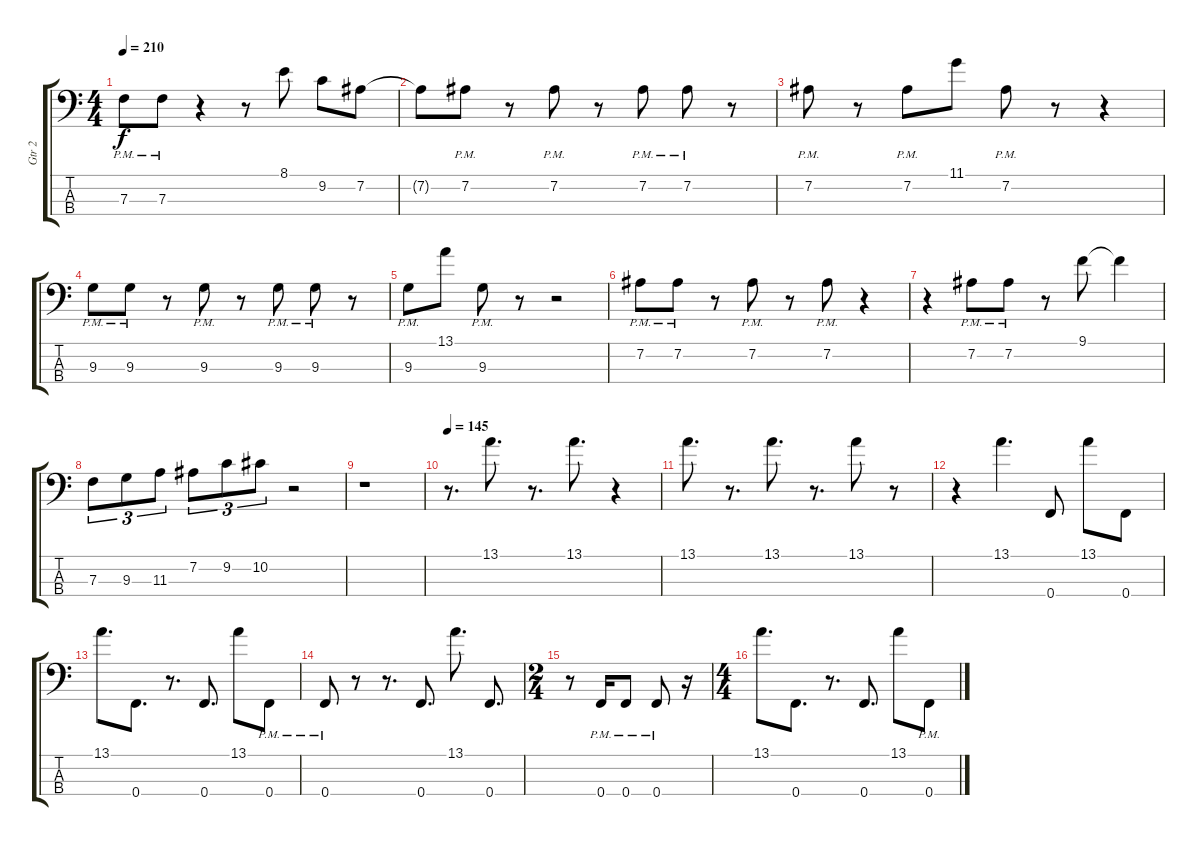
\track ("Gtr 2" "Gtr 2") {instrument overdrivenguitar}
\staff {score tabs}
\tuning (Ab2 Eb2 Bb1 F1) {hide}
\ts (4 4)
\tempo 210
\clef f4
\ks c
7.3{pm}.8{dy f} 7.3{pm}.8 r.4 r.8 8.1.8 9.2.8 7.2.8 |
7.2{t}.8 7.2{pm}.8 r.8 7.2{pm}.8 r.8 7.2{pm}.8 7.2{pm}.8 r.8 |
7.2{pm}.8 r.8 7.2{pm}.8 11.1.8 7.2{pm}.8 r.8 r.4 |
9.3{pm}.8 9.3{pm}.8 r.8 9.3{pm}.8 r.8 9.3{pm}.8 9.3{pm}.8 r.8 |
9.3{pm}.8 13.1.8 9.3{pm}.8 r.8 r.2 |
7.2{pm}.8 7.2{pm}.8 r.8 7.2{pm}.8 r.8 7.2{pm}.8 r.4 |
r.4 7.2{pm}.8 7.2{pm}.8 r.8 9.1.8 9.1{t}.4 |
7.3.8{tu (3 2)} 9.3.8{tu (3 2)} 11.3.8{tu (3 2)} 7.2.8{tu (3 2)} 9.2.8{tu (3 2)} 10.2.8{tu (3 2)} r.2 |
r.1 |
\tempo 145
r.8{d} 13.1.8{d} r.8{d} 13.1.8{d} r.4 |
13.1.8{d} r.8{d} 13.1.8{d} r.8{d} 13.1.8 r.8 |
r.4 13.1.4{d} 0.4.8 13.1.8 0.4.8 |
13.1.8{d} 0.4.8{d} r.8{d} 0.4.8{d} 13.1.8 0.4{pm}.8 |
0.4{pm}.8 r.8 r.8{d} 0.4.8{d} 13.1.8{d} 0.4.8{d} |
\ts (2 4)
r.8 0.4{pm}.16 0.4{pm}.8 0.4{pm}.8 r.16 |
\ts (4 4)
13.1.8{d} 0.4.8{d} r.8{d} 0.4.8{d} 13.1.8 0.4{pm}.8
